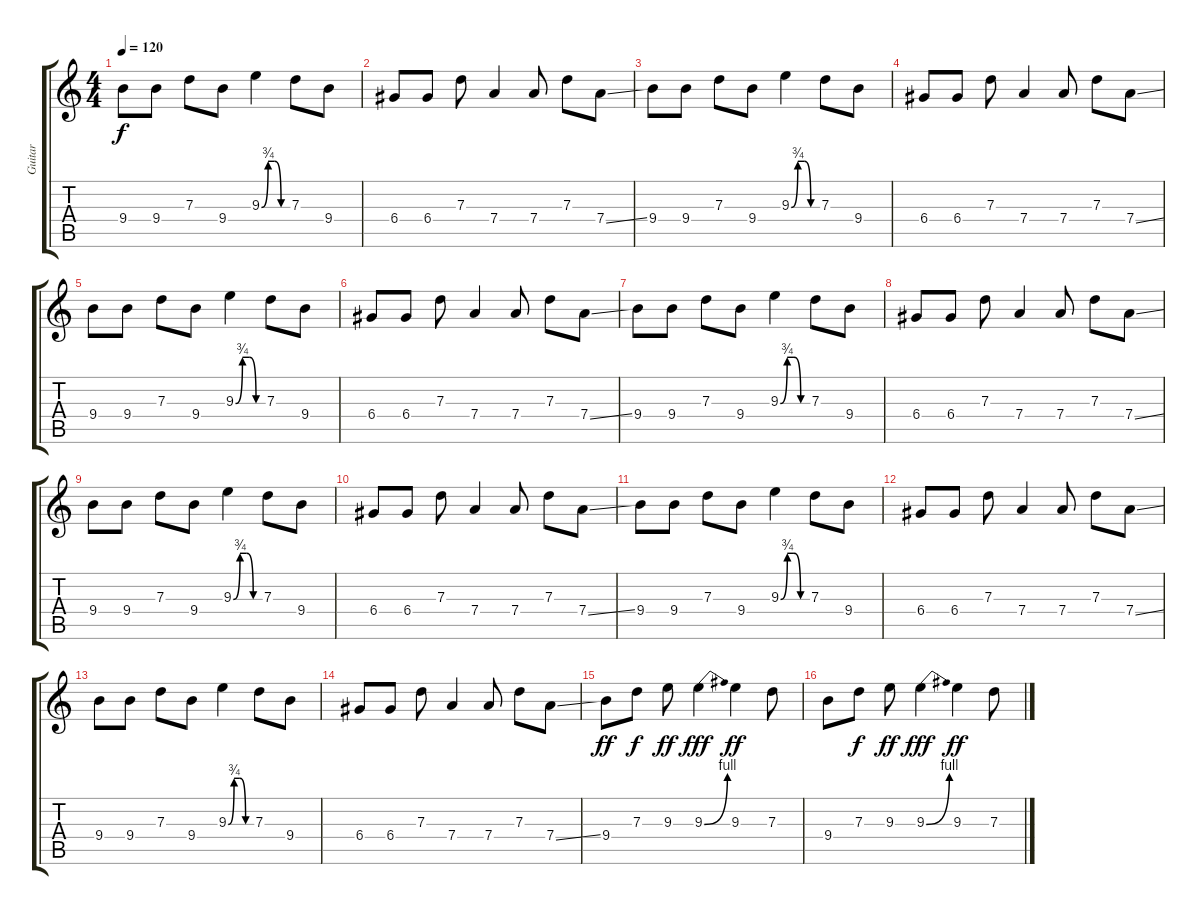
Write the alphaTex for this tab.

\track ("Guitar" "Guitar") {instrument distortionguitar}
\staff {score tabs}
\tuning (E4 B3 G3 D3 A2 E2) {hide}
\ts (4 4)
\tempo 120
\clef g2
\ks c
9.4.8{dy f instrument distortionguitar} 9.4.8 7.3.8 9.4.8 9.3{be (custom 0 0 15 3 30 3 45 0 60 0)}.4 7.3.8 9.4.8 |
6.4.8 6.4.8 7.3.8 7.4.4 7.4.8 7.3.8 7.4{ss}.8 |
9.4.8 9.4.8 7.3.8 9.4.8 9.3{be (custom 0 0 15 3 30 3 45 0 60 0)}.4 7.3.8 9.4.8 |
6.4.8 6.4.8 7.3.8 7.4.4 7.4.8 7.3.8 7.4{ss}.8 |
9.4.8 9.4.8 7.3.8 9.4.8 9.3{be (custom 0 0 15 3 30 3 45 0 60 0)}.4 7.3.8 9.4.8 |
6.4.8 6.4.8 7.3.8 7.4.4 7.4.8 7.3.8 7.4{ss}.8 |
9.4.8 9.4.8 7.3.8 9.4.8 9.3{be (custom 0 0 15 3 30 3 45 0 60 0)}.4 7.3.8 9.4.8 |
6.4.8 6.4.8 7.3.8 7.4.4 7.4.8 7.3.8 7.4{ss}.8 |
9.4.8 9.4.8 7.3.8 9.4.8 9.3{be (custom 0 0 15 3 30 3 45 0 60 0)}.4 7.3.8 9.4.8 |
6.4.8 6.4.8 7.3.8 7.4.4 7.4.8 7.3.8 7.4{ss}.8 |
9.4.8 9.4.8 7.3.8 9.4.8 9.3{be (custom 0 0 15 3 30 3 45 0 60 0)}.4 7.3.8 9.4.8 |
6.4.8 6.4.8 7.3.8 7.4.4 7.4.8 7.3.8 7.4{ss}.8 |
9.4.8 9.4.8 7.3.8 9.4.8 9.3{be (custom 0 0 15 3 30 3 45 0 60 0)}.4 7.3.8 9.4.8 |
6.4.8 6.4.8 7.3.8 7.4.4 7.4.8 7.3.8 7.4{ss}.8 |
9.4.8{dy ff} 7.3.8{dy f} 9.3.8{dy ff} 9.3{be (bend 0 0 60 4)}.4{dy fff} 9.3.4{dy ff} 7.3.8 |
9.4.8 7.3.8{dy f} 9.3.8{dy ff} 9.3{be (bend 0 0 60 4)}.4{dy fff} 9.3.4{dy ff} 7.3.8
